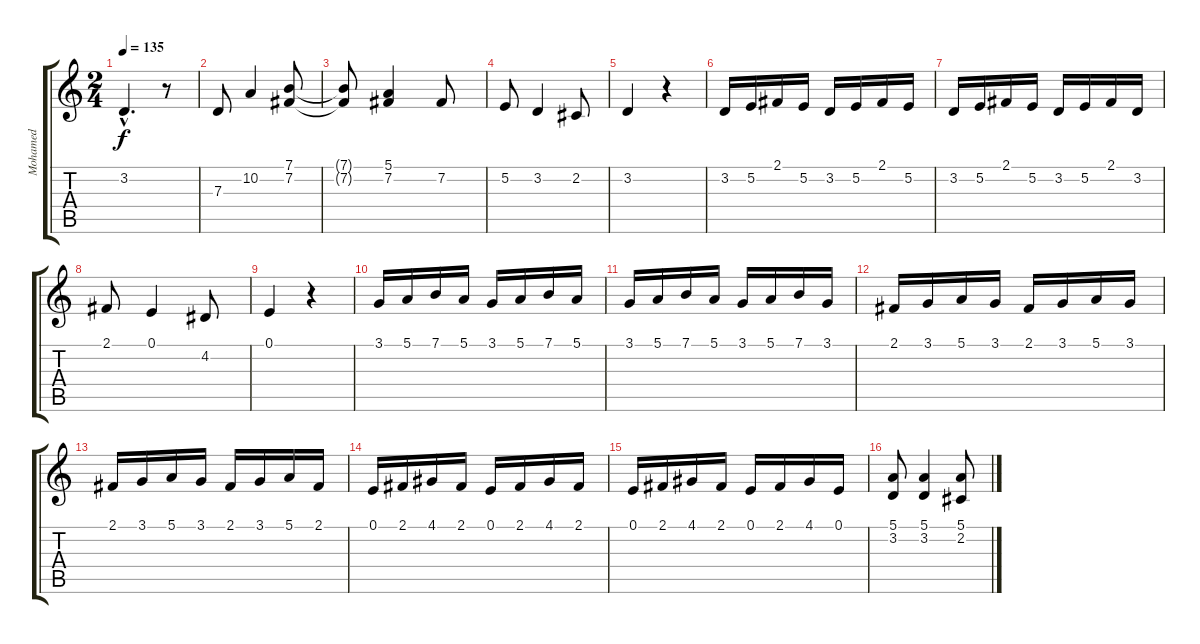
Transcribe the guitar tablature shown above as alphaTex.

\track ("Mohamed" "Mohamed") {instrument violin}
\staff {score tabs}
\tuning (E4 B3 G3 D3 A2 E2) {hide}
\ts (2 4)
\tempo 135
\clef g2
\ks c
3.2{hac}.4{d dy f} r.8 |
7.3.8 10.2.4 (7.1 7.2).8 |
(7.1{t} 7.2{t}).8 (5.1 7.2).4 7.2.8 |
5.2.8 3.2.4 2.2.8 |
3.2.4 r.4 |
3.2.16 5.2.16 2.1.16 5.2.16 3.2.16 5.2.16 2.1.16 5.2.16 |
3.2.16 5.2.16 2.1.16 5.2.16 3.2.16 5.2.16 2.1.16 3.2.16 |
2.1.8 0.1.4 4.2.8 |
0.1.4 r.4 |
3.1.16 5.1.16 7.1.16 5.1.16 3.1.16 5.1.16 7.1.16 5.1.16 |
3.1.16 5.1.16 7.1.16 5.1.16 3.1.16 5.1.16 7.1.16 3.1.16 |
2.1.16 3.1.16 5.1.16 3.1.16 2.1.16 3.1.16 5.1.16 3.1.16 |
2.1.16 3.1.16 5.1.16 3.1.16 2.1.16 3.1.16 5.1.16 2.1.16 |
0.1.16 2.1.16 4.1.16 2.1.16 0.1.16 2.1.16 4.1.16 2.1.16 |
0.1.16 2.1.16 4.1.16 2.1.16 0.1.16 2.1.16 4.1.16 0.1.16 |
(5.1 3.2).8 (5.1 3.2).4 (5.1 2.2).8
